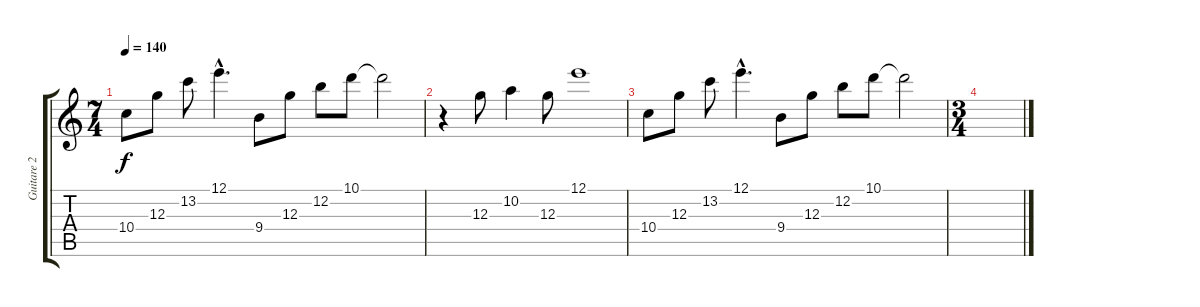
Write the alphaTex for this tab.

\track ("Guitare 2" "Guitare 2") {instrument acousticguitarsteel}
\staff {score tabs}
\tuning (E4 B3 G3 D3 A2 D2) {hide}
\ts (7 4)
\tempo 140
\clef g2
\ks c
10.4.8{dy f} 12.3.8 13.2.8 12.1{hac}.4{d} 9.4.8 12.3.8 12.2.8 10.1.8 10.1{t}.2 |
r.4 12.3.8 10.2.4 12.3.8 12.1.1 |
10.4.8 12.3.8 13.2.8 12.1{hac}.4{d} 9.4.8 12.3.8 12.2.8 10.1.8 10.1{t}.2 |
\ts (3 4)
